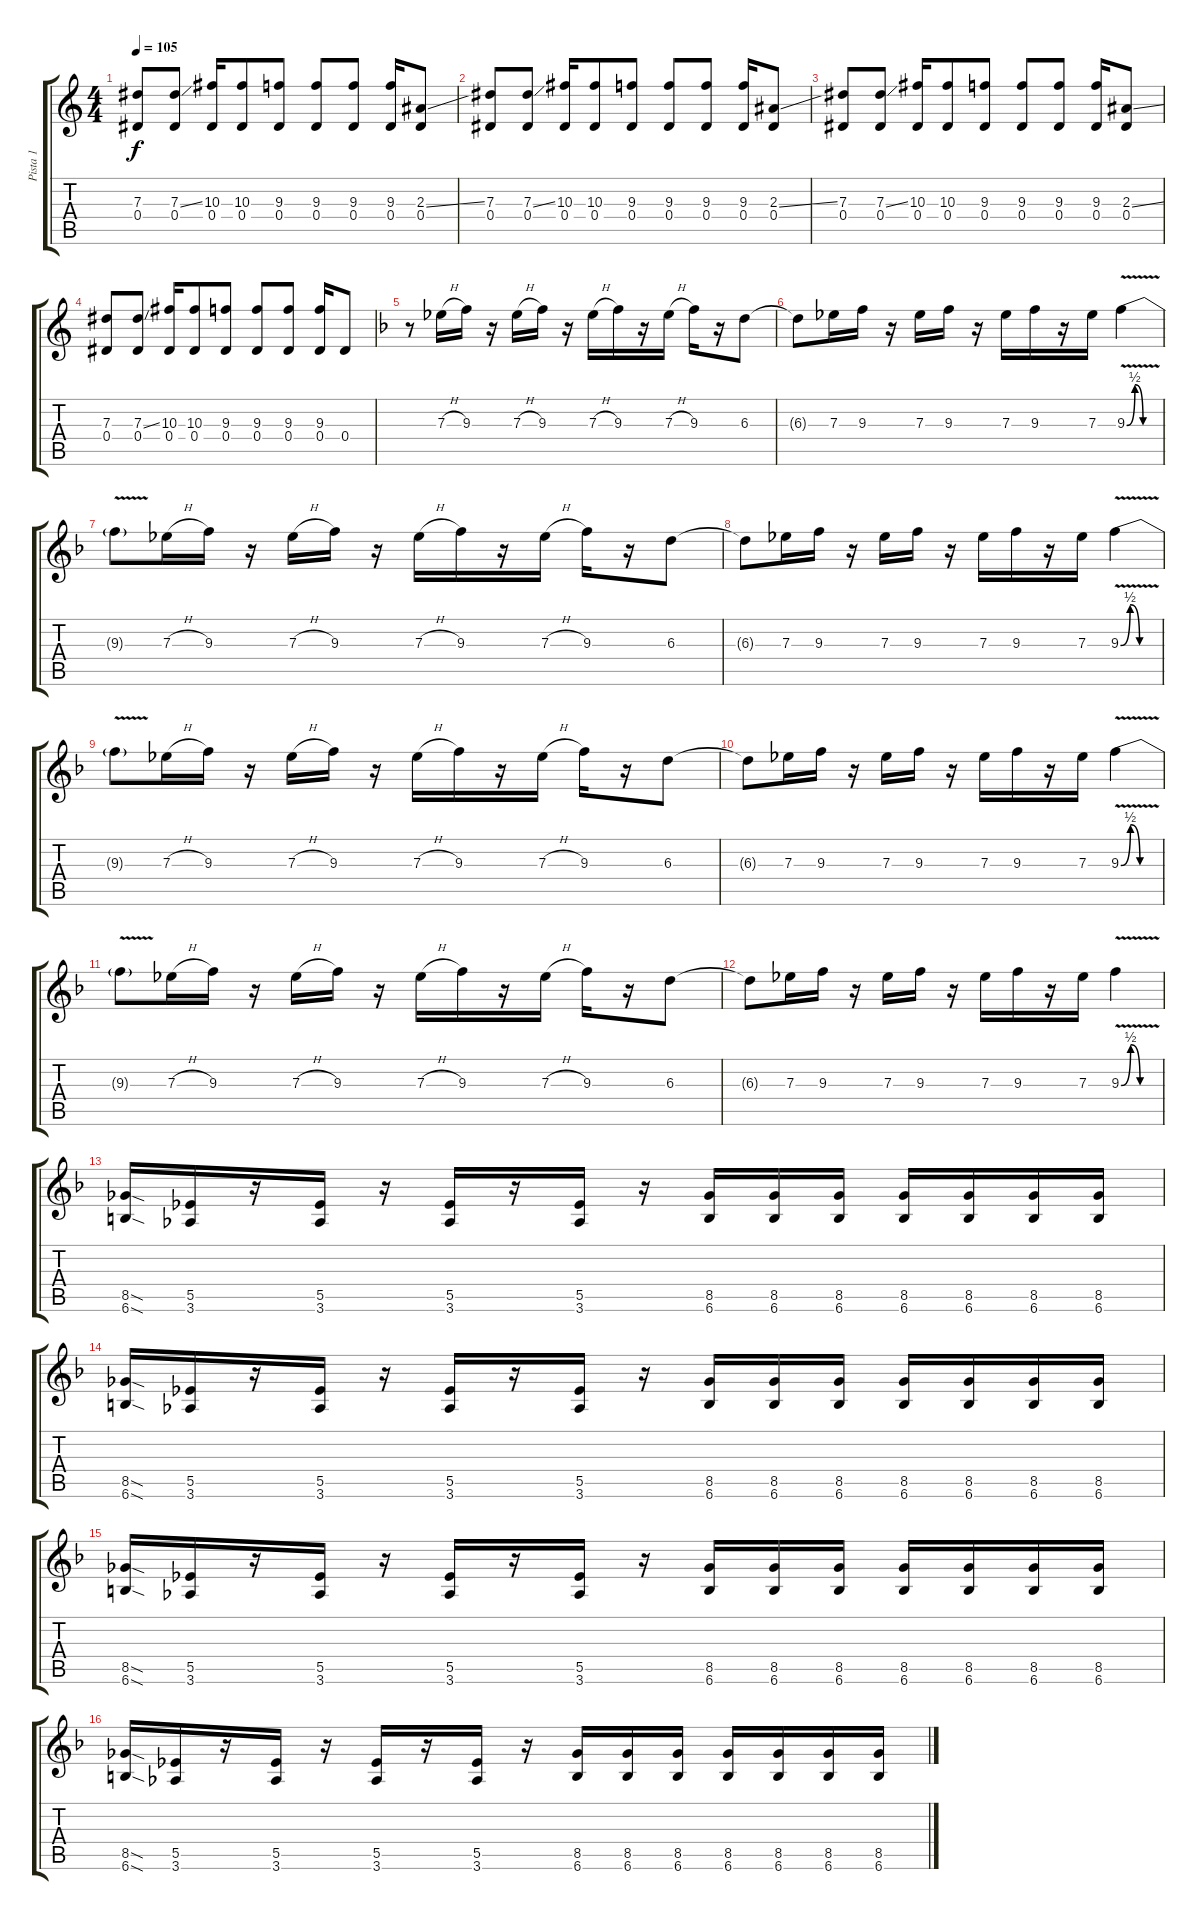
\track ("Pista 1" "Pista 1") {instrument overdrivenguitar}
\staff {score tabs}
\tuning (F4 C4 Ab3 Eb3 Bb2 F2) {hide}
\ts (4 4)
\tempo 105
\clef g2
\ks c
(7.3 0.4).8{dy f} (7.3{ss} 0.4).8 (10.3 0.4).16 (10.3 0.4).8 (9.3 0.4).8 (9.3 0.4).8 (9.3 0.4).8 (9.3 0.4).16 (2.3{ss} 0.4).8 |
(7.3 0.4).8 (7.3{ss} 0.4).8 (10.3 0.4).16 (10.3 0.4).8 (9.3 0.4).8 (9.3 0.4).8 (9.3 0.4).8 (9.3 0.4).16 (2.3{ss} 0.4).8 |
(7.3 0.4).8 (7.3{ss} 0.4).8 (10.3 0.4).16 (10.3 0.4).8 (9.3 0.4).8 (9.3 0.4).8 (9.3 0.4).8 (9.3 0.4).16 (2.3{ss} 0.4).8 |
(7.3 0.4).8 (7.3{ss} 0.4).8 (10.3 0.4).16 (10.3 0.4).8 (9.3 0.4).8 (9.3 0.4).8 (9.3 0.4).8 (9.3 0.4).16 0.4.8 |
\ks f
r.8 7.3{h}.16 9.3.16 r.16 7.3{h}.16 9.3.16 r.16 7.3{h}.16 9.3.16 r.16 7.3{h}.16 9.3.16 r.16 6.3.8 |
6.3{t}.8 7.3.16 9.3.16 r.16 7.3.16 9.3.16 r.16 7.3.16 9.3.16 r.16 7.3.16 9.3{be (custom 0 0 15 2 30 0 45 0 60 0) v}.4 |
9.3{t}.8 7.3{h}.16 9.3.16 r.16 7.3{h}.16 9.3.16 r.16 7.3{h}.16 9.3.16 r.16 7.3{h}.16 9.3.16 r.16 6.3.8 |
6.3{t}.8 7.3.16 9.3.16 r.16 7.3.16 9.3.16 r.16 7.3.16 9.3.16 r.16 7.3.16 9.3{be (custom 0 0 15 2 30 0 45 0 60 0) v}.4 |
9.3{t}.8 7.3{h}.16 9.3.16 r.16 7.3{h}.16 9.3.16 r.16 7.3{h}.16 9.3.16 r.16 7.3{h}.16 9.3.16 r.16 6.3.8 |
6.3{t}.8 7.3.16 9.3.16 r.16 7.3.16 9.3.16 r.16 7.3.16 9.3.16 r.16 7.3.16 9.3{be (custom 0 0 15 2 30 0 45 0 60 0) v}.4 |
9.3{t}.8 7.3{h}.16 9.3.16 r.16 7.3{h}.16 9.3.16 r.16 7.3{h}.16 9.3.16 r.16 7.3{h}.16 9.3.16 r.16 6.3.8 |
6.3{t}.8 7.3.16 9.3.16 r.16 7.3.16 9.3.16 r.16 7.3.16 9.3.16 r.16 7.3.16 9.3{be (custom 0 0 15 2 30 0 45 0 60 0) v}.4 |
(8.5{sod} 6.6{sod}).16 (5.5 3.6).16 r.16 (5.5 3.6).16 r.16 (5.5 3.6).16 r.16 (5.5 3.6).16 r.16 (8.5 6.6).16 (8.5 6.6).16 (8.5 6.6).16 (8.5 6.6).16 (8.5 6.6).16 (8.5 6.6).16 (8.5 6.6).16 |
(8.5{sod} 6.6{sod}).16 (5.5 3.6).16 r.16 (5.5 3.6).16 r.16 (5.5 3.6).16 r.16 (5.5 3.6).16 r.16 (8.5 6.6).16 (8.5 6.6).16 (8.5 6.6).16 (8.5 6.6).16 (8.5 6.6).16 (8.5 6.6).16 (8.5 6.6).16 |
(8.5{sod} 6.6{sod}).16 (5.5 3.6).16 r.16 (5.5 3.6).16 r.16 (5.5 3.6).16 r.16 (5.5 3.6).16 r.16 (8.5 6.6).16 (8.5 6.6).16 (8.5 6.6).16 (8.5 6.6).16 (8.5 6.6).16 (8.5 6.6).16 (8.5 6.6).16 |
(8.5{sod} 6.6{sod}).16 (5.5 3.6).16 r.16 (5.5 3.6).16 r.16 (5.5 3.6).16 r.16 (5.5 3.6).16 r.16 (8.5 6.6).16 (8.5 6.6).16 (8.5 6.6).16 (8.5 6.6).16 (8.5 6.6).16 (8.5 6.6).16 (8.5 6.6).16
